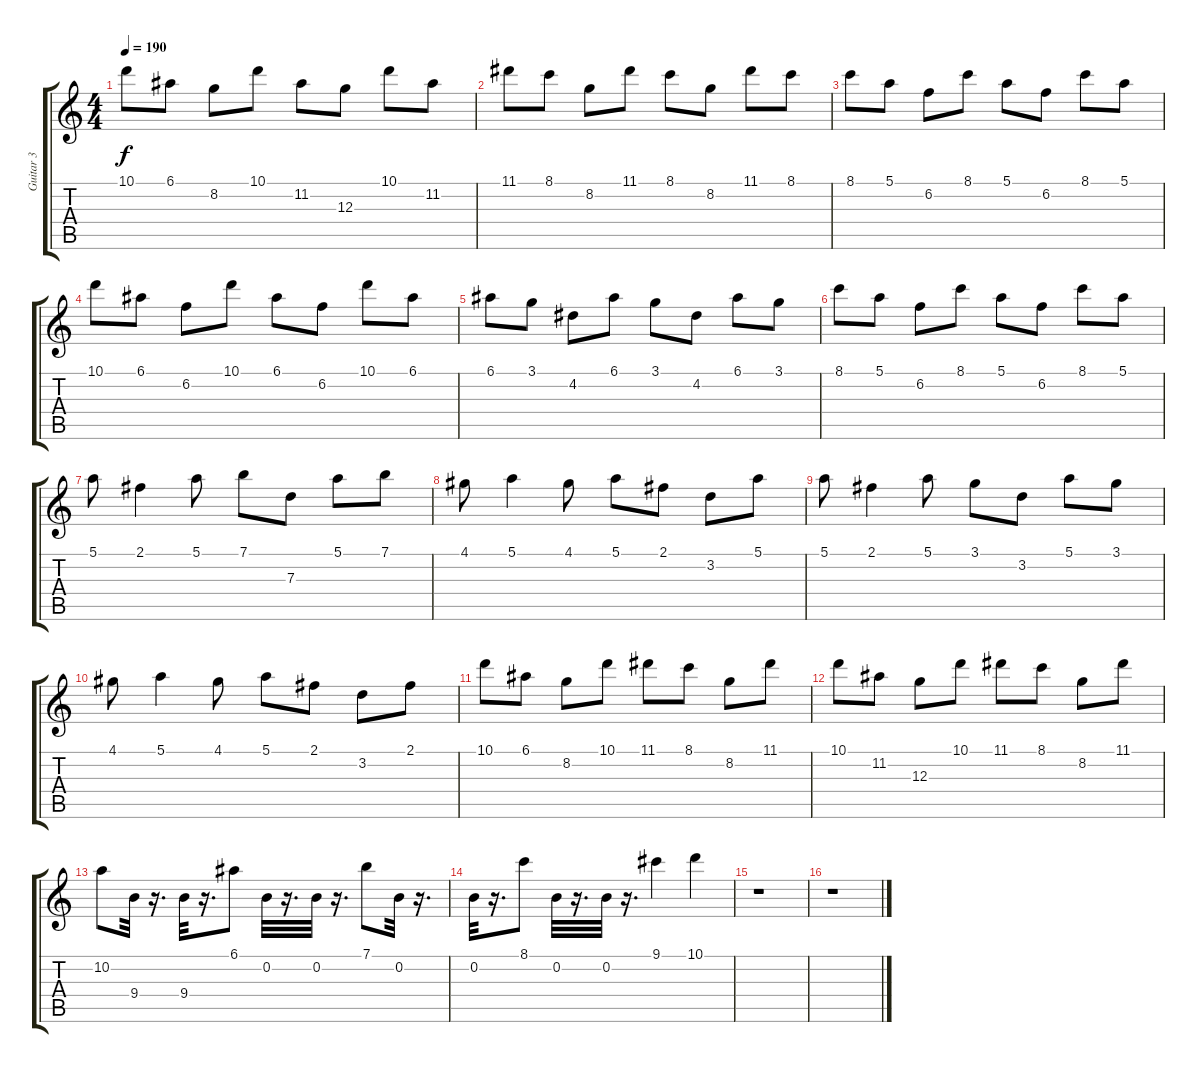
\track ("Guitar 3" "Guitar 3") {instrument overdrivenguitar}
\staff {score tabs}
\tuning (E4 B3 G3 D3 A2 E2) {hide}
\ts (4 4)
\tempo 190
\clef g2
\ks c
10.1.8{dy f} 6.1.8 8.2.8 10.1.8 11.2.8 12.3.8 10.1.8 11.2.8 |
11.1.8 8.1.8 8.2.8 11.1.8 8.1.8 8.2.8 11.1.8 8.1.8 |
8.1.8 5.1.8 6.2.8 8.1.8 5.1.8 6.2.8 8.1.8 5.1.8 |
10.1.8 6.1.8 6.2.8 10.1.8 6.1.8 6.2.8 10.1.8 6.1.8 |
6.1.8 3.1.8 4.2.8 6.1.8 3.1.8 4.2.8 6.1.8 3.1.8 |
8.1.8 5.1.8 6.2.8 8.1.8 5.1.8 6.2.8 8.1.8 5.1.8 |
5.1.8 2.1.4 5.1.8 7.1.8 7.3.8 5.1.8 7.1.8 |
4.1.8 5.1.4 4.1.8 5.1.8 2.1.8 3.2.8 5.1.8 |
5.1.8 2.1.4 5.1.8 3.1.8 3.2.8 5.1.8 3.1.8 |
4.1.8 5.1.4 4.1.8 5.1.8 2.1.8 3.2.8 2.1.8 |
10.1.8 6.1.8 8.2.8 10.1.8 11.1.8 8.1.8 8.2.8 11.1.8 |
10.1.8 11.2.8 12.3.8 10.1.8 11.1.8 8.1.8 8.2.8 11.1.8 |
10.2.8 9.4.32 r.16{d} 9.4.32 r.16{d} 6.1.8 0.2.32 r.16{d} 0.2.32 r.16{d} 7.1.8 0.2.32 r.16{d} |
0.2.32 r.16{d} 8.1.8 0.2.32 r.16{d} 0.2.32 r.16{d} 9.1.4 10.1.4 |
r.1 |
r.1
